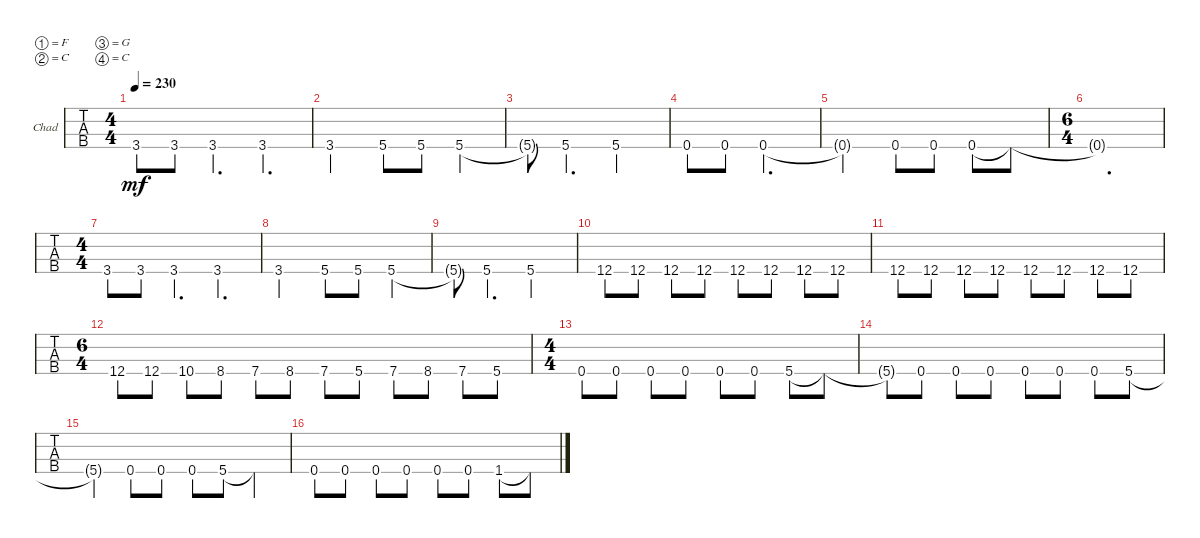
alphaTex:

\bracketExtendMode groupsimilarinstruments
\firstSystemTrackNameOrientation horizontal
\otherSystemsTrackNameOrientation horizontal
\track ("Doctor Lagorno" "Chad") {instrument electricbassfinger}
\staff {tabs}
\tuning (F2 C2 G1 C1)
\ts (4 4)
\tempo 230
\clef f4
\ks c
3.4.8{dy mf} 3.4.8 3.4.4{d} 3.4.4{d} |
3.4.2 5.4.8 5.4.8 5.4.4 |
5.4{t}.8 5.4.4{d} 5.4.2 |
0.4.8 0.4.8 0.4.2{d} |
0.4{t}.2 0.4.8 0.4.8 0.4.8 0.4{t}.8 |
\ts (6 4)
0.4{t}.1{d} |
\ts (4 4)
3.4.8 3.4.8 3.4.4{d} 3.4.4{d} |
3.4.2 5.4.8 5.4.8 5.4.4 |
5.4{t}.8 5.4.4{d} 5.4.2 |
12.4{st}.8 12.4{st}.8 12.4{st}.8 12.4{st}.8 12.4{st}.8 12.4{st}.8 12.4{st}.8 12.4{st}.8 |
12.4{st}.8 12.4{st}.8 12.4{st}.8 12.4{st}.8 12.4{st}.8 12.4{st}.8 12.4{st}.8 12.4{st}.8 |
\ts (6 4)
12.4{st}.8 12.4{st}.8 10.4.8 8.4.8 7.4.8 8.4.8 7.4.8 5.4.8 7.4.8 8.4.8 7.4.8 5.4.8 |
\ts (4 4)
0.4.8 0.4.8 0.4.8 0.4.8 0.4.8 0.4.8 5.4.8 5.4{t}.8 |
5.4{t}.8 0.4.8 0.4.8 0.4.8 0.4.8 0.4.8 0.4.8 5.4.8 |
5.4{t}.4 0.4.8 0.4.8 0.4.8 5.4.8 5.4{t}.4 |
0.4.8 0.4.8 0.4.8 0.4.8 0.4.8 0.4.8 1.4.8 1.4{t}.8
